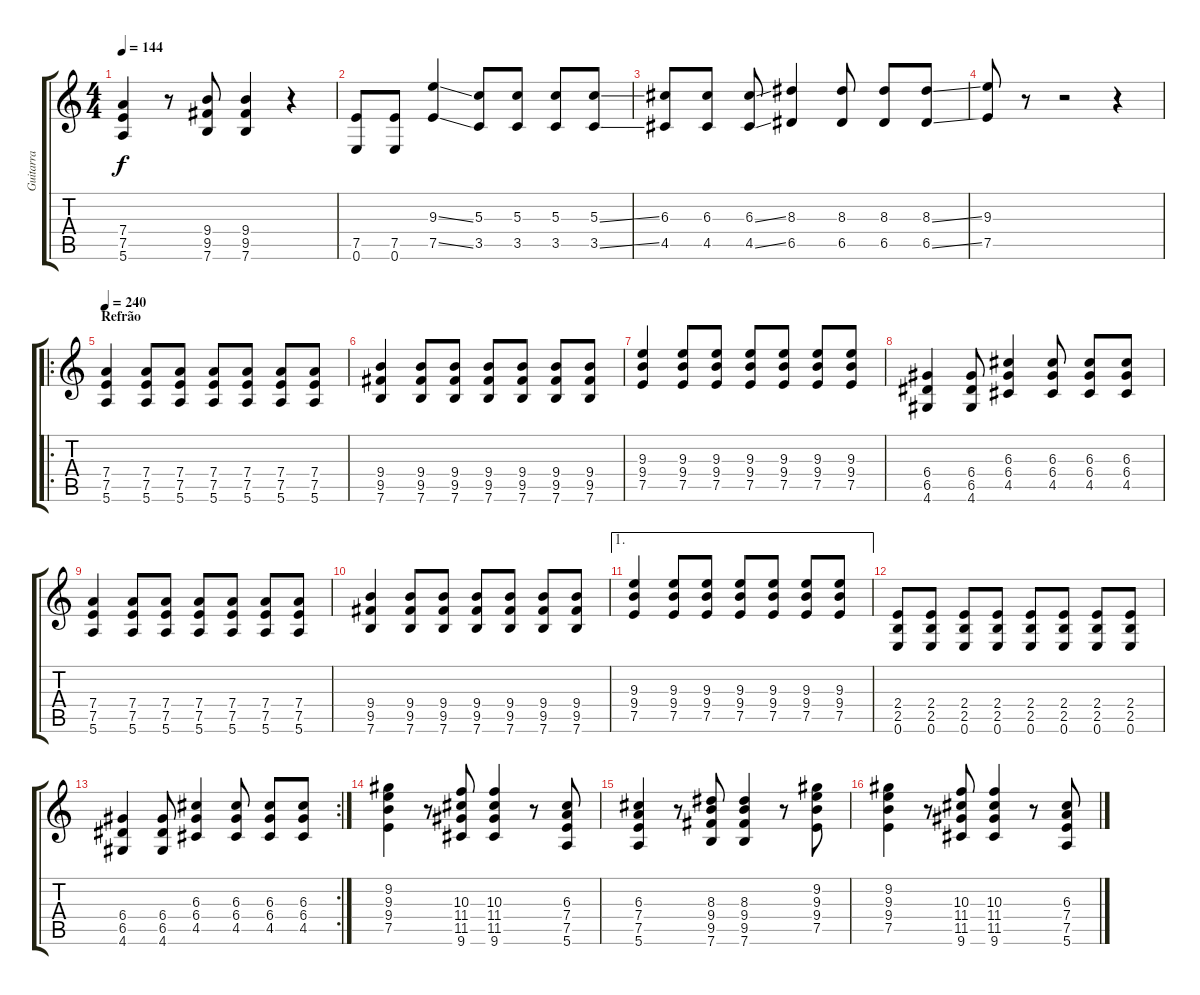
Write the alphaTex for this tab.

\track ("Guitarra" "Guitarra") {instrument overdrivenguitar}
\staff {score tabs}
\tuning (E4 B3 G3 D3 A2 E2) {hide}
\ts (4 4)
\tempo 144
\clef g2
\ks c
(7.4 7.5 5.6).4{dy f} r.8 (9.4 9.5 7.6).8 (9.4 9.5 7.6).4 r.4 |
(7.5 0.6).8 (7.5 0.6).8 (9.3{ss} 7.5{ss}).4 (5.3 3.5).8 (5.3 3.5).8 (5.3 3.5).8 (5.3{ss} 3.5{ss}).8 |
(6.3 4.5).8 (6.3 4.5).8 (6.3{ss} 4.5{ss}).8 (8.3 6.5).4 (8.3 6.5).8 (8.3 6.5).8 (8.3{ss} 6.5{ss}).8 |
(9.3 7.5).8 r.8 r.2 r.4 |
\ro
\section ("" "Refrão")
\tempo 240
(7.4 7.5 5.6).4 (7.4 7.5 5.6).8 (7.4 7.5 5.6).8 (7.4 7.5 5.6).8 (7.4 7.5 5.6).8 (7.4 7.5 5.6).8 (7.4 7.5 5.6).8 |
(9.4 9.5 7.6).4 (9.4 9.5 7.6).8 (9.4 9.5 7.6).8 (9.4 9.5 7.6).8 (9.4 9.5 7.6).8 (9.4 9.5 7.6).8 (9.4 9.5 7.6).8 |
(9.3 9.4 7.5).4 (9.3 9.4 7.5).8 (9.3 9.4 7.5).8 (9.3 9.4 7.5).8 (9.3 9.4 7.5).8 (9.3 9.4 7.5).8 (9.3 9.4 7.5).8 |
(6.4 6.5 4.6).4 (6.4 6.5 4.6).8 (6.3 6.4 4.5).4 (6.3 6.4 4.5).8 (6.3 6.4 4.5).8 (6.3 6.4 4.5).8 |
(7.4 7.5 5.6).4 (7.4 7.5 5.6).8 (7.4 7.5 5.6).8 (7.4 7.5 5.6).8 (7.4 7.5 5.6).8 (7.4 7.5 5.6).8 (7.4 7.5 5.6).8 |
(9.4 9.5 7.6).4 (9.4 9.5 7.6).8 (9.4 9.5 7.6).8 (9.4 9.5 7.6).8 (9.4 9.5 7.6).8 (9.4 9.5 7.6).8 (9.4 9.5 7.6).8 |
\ae 1
(9.3 9.4 7.5).4 (9.3 9.4 7.5).8 (9.3 9.4 7.5).8 (9.3 9.4 7.5).8 (9.3 9.4 7.5).8 (9.3 9.4 7.5).8 (9.3 9.4 7.5).8 |
(2.4 2.5 0.6).8 (2.4 2.5 0.6).8 (2.4 2.5 0.6).8 (2.4 2.5 0.6).8 (2.4 2.5 0.6).8 (2.4 2.5 0.6).8 (2.4 2.5 0.6).8 (2.4 2.5 0.6).8 |
\rc 2
(6.4 6.5 4.6).4 (6.4 6.5 4.6).8 (6.3 6.4 4.5).4 (6.3 6.4 4.5).8 (6.3 6.4 4.5).8 (6.3 6.4 4.5).8 |
(9.2 9.3 9.4 7.5).4 r.8 (10.3 11.4 11.5 9.6).8 (10.3 11.4 11.5 9.6).4 r.8 (6.3 7.4 7.5 5.6).8 |
(6.3 7.4 7.5 5.6).4 r.8 (8.3 9.4 9.5 7.6).8 (8.3 9.4 9.5 7.6).4 r.8 (9.2 9.3 9.4 7.5).8 |
(9.2 9.3 9.4 7.5).4 r.8 (10.3 11.4 11.5 9.6).8 (10.3 11.4 11.5 9.6).4 r.8 (6.3 7.4 7.5 5.6).8
